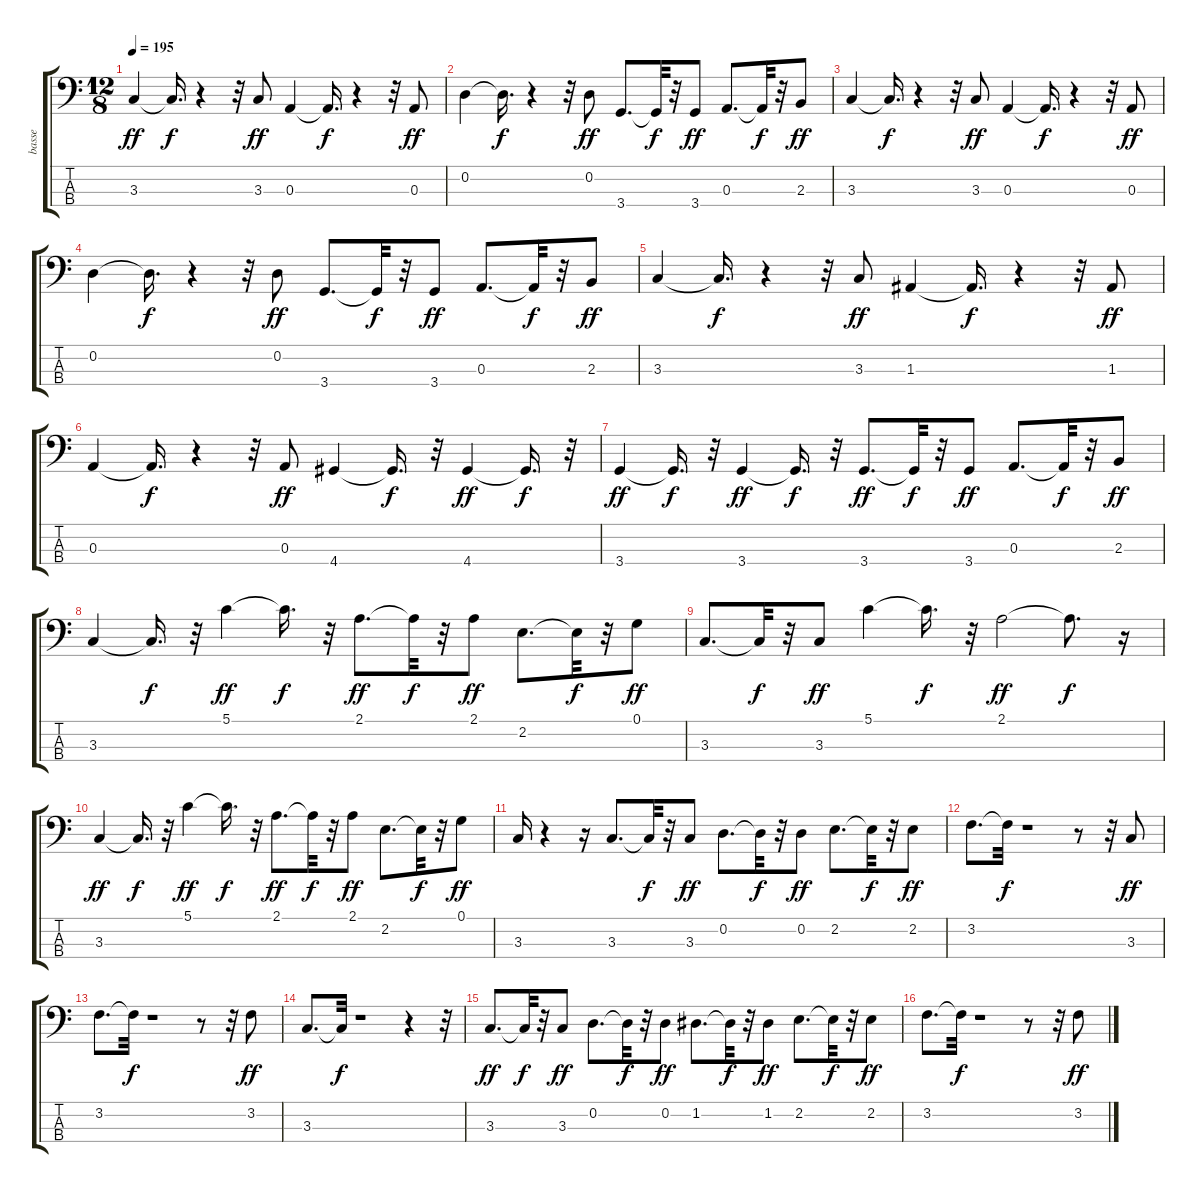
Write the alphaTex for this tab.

\track ("basse" "basse") {instrument electricbassfinger}
\staff {score tabs}
\tuning (G2 D2 A1 E1) {hide}
\ts (12 8)
\tempo 195
\clef f4
\ks c
3.3.4{dy ff} 3.3{t}.16{d dy f} r.4 r.32 3.3.8{dy ff} 0.3.4 0.3{t}.16{d dy f} r.4 r.32 0.3.8{dy ff} |
0.2.4 0.2{t}.16{d dy f} r.4 r.32 0.2.8{dy ff} 3.4.8{d} 3.4{t}.32{dy f} r.32 3.4.8{dy ff} 0.3.8{d} 0.3{t}.32{dy f} r.32 2.3.8{dy ff} |
3.3.4 3.3{t}.16{d dy f} r.4 r.32 3.3.8{dy ff} 0.3.4 0.3{t}.16{d dy f} r.4 r.32 0.3.8{dy ff} |
0.2.4 0.2{t}.16{d dy f} r.4 r.32 0.2.8{dy ff} 3.4.8{d} 3.4{t}.32{dy f} r.32 3.4.8{dy ff} 0.3.8{d} 0.3{t}.32{dy f} r.32 2.3.8{dy ff} |
3.3.4 3.3{t}.16{d dy f} r.4 r.32 3.3.8{dy ff} 1.3.4 1.3{t}.16{d dy f} r.4 r.32 1.3.8{dy ff} |
0.3.4 0.3{t}.16{d dy f} r.4 r.32 0.3.8{dy ff} 4.4.4 4.4{t}.16{d dy f} r.32 4.4.4{dy ff} 4.4{t}.16{d dy f} r.32 |
3.4.4{dy ff} 3.4{t}.16{d dy f} r.32 3.4.4{dy ff} 3.4{t}.16{d dy f} r.32 3.4.8{d dy ff} 3.4{t}.32{dy f} r.32 3.4.8{dy ff} 0.3.8{d} 0.3{t}.32{dy f} r.32 2.3.8{dy ff} |
3.3.4 3.3{t}.16{d dy f} r.32 5.1.4{dy ff} 5.1{t}.16{d dy f} r.32 2.1.8{d dy ff} 2.1{t}.32{dy f} r.32 2.1.8{dy ff} 2.2.8{d} 2.2{t}.32{dy f} r.32 0.1.8{dy ff} |
3.3.8{d} 3.3{t}.32{dy f} r.32 3.3.8{dy ff} 5.1.4 5.1{t}.16{d dy f} r.32 2.1.2{dy ff} 2.1{t}.8{d dy f} r.16 |
3.3.4{dy ff} 3.3{t}.16{d dy f} r.32 5.1.4{dy ff} 5.1{t}.16{d dy f} r.32 2.1.8{d dy ff} 2.1{t}.32{dy f} r.32 2.1.8{dy ff} 2.2.8{d} 2.2{t}.32{dy f} r.32 0.1.8{dy ff} |
3.3.16 r.4 r.16 3.3.8{d} 3.3{t}.32{dy f} r.32 3.3.8{dy ff} 0.2.8{d} 0.2{t}.32{dy f} r.32 0.2.8{dy ff} 2.2.8{d} 2.2{t}.32{dy f} r.32 2.2.8{dy ff} |
3.2.8{d} 3.2{t}.32{dy f} r.1 r.8 r.32 3.3.8{dy ff} |
3.2.8{d} 3.2{t}.32{dy f} r.1 r.8 r.32 3.2.8{dy ff} |
3.3.8{d} 3.3{t}.32{dy f} r.1 r.4 r.32 |
3.3.8{d dy ff} 3.3{t}.32{dy f} r.32 3.3.8{dy ff} 0.2.8{d} 0.2{t}.32{dy f} r.32 0.2.8{dy ff} 1.2.8{d} 1.2{t}.32{dy f} r.32 1.2.8{dy ff} 2.2.8{d} 2.2{t}.32{dy f} r.32 2.2.8{dy ff} |
3.2.8{d} 3.2{t}.32{dy f} r.1 r.8 r.32 3.2.8{dy ff}
